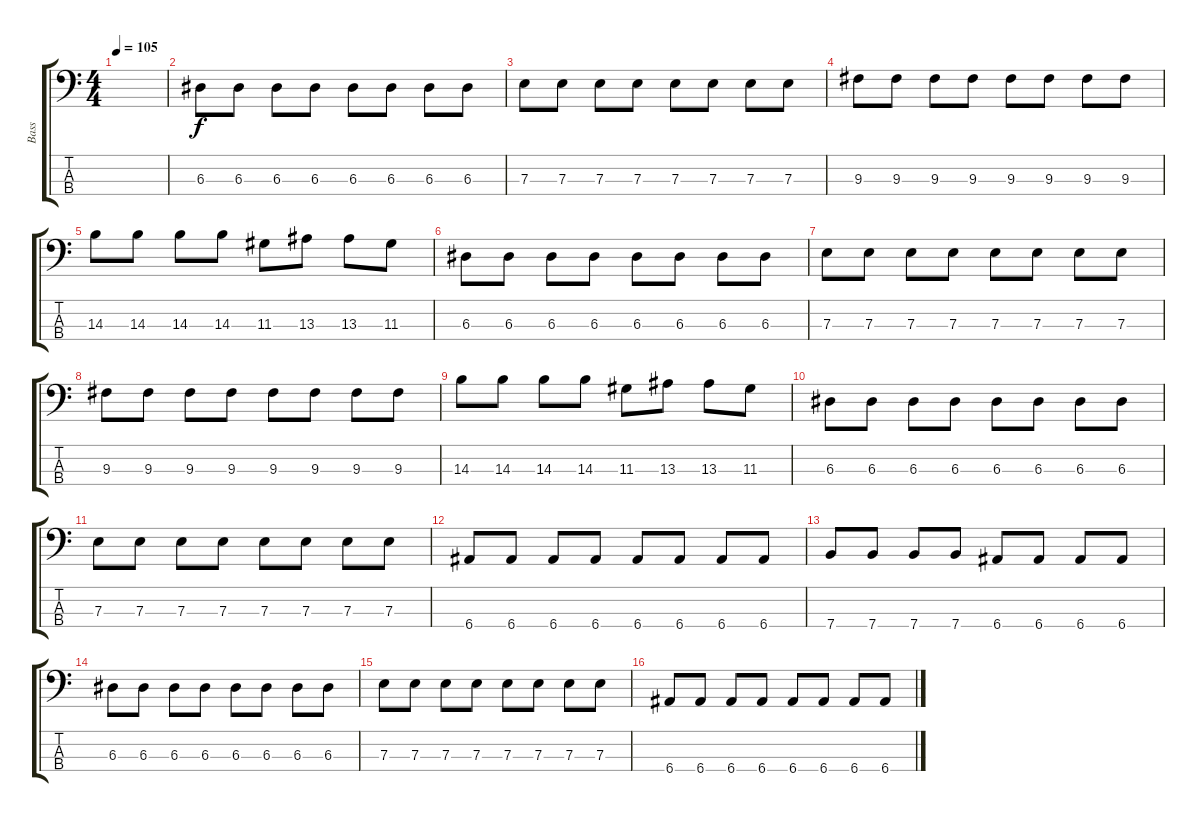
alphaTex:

\track ("Bass" "Bass") {instrument electricbasspick}
\staff {score tabs}
\tuning (G2 D2 A1 E1) {hide}
\ts (4 4)
\tempo 105
\clef f4
\ks c
|
6.3.8 6.3.8 6.3.8 6.3.8 6.3.8 6.3.8 6.3.8 6.3.8 |
7.3.8 7.3.8 7.3.8 7.3.8 7.3.8 7.3.8 7.3.8 7.3.8 |
9.3.8 9.3.8 9.3.8 9.3.8 9.3.8 9.3.8 9.3.8 9.3.8 |
14.3.8 14.3.8 14.3.8 14.3.8 11.3.8 13.3.8 13.3.8 11.3.8 |
6.3.8 6.3.8 6.3.8 6.3.8 6.3.8 6.3.8 6.3.8 6.3.8 |
7.3.8 7.3.8 7.3.8 7.3.8 7.3.8 7.3.8 7.3.8 7.3.8 |
9.3.8 9.3.8 9.3.8 9.3.8 9.3.8 9.3.8 9.3.8 9.3.8 |
14.3.8 14.3.8 14.3.8 14.3.8 11.3.8 13.3.8 13.3.8 11.3.8 |
6.3.8 6.3.8 6.3.8 6.3.8 6.3.8 6.3.8 6.3.8 6.3.8 |
7.3.8 7.3.8 7.3.8 7.3.8 7.3.8 7.3.8 7.3.8 7.3.8 |
6.4.8 6.4.8 6.4.8 6.4.8 6.4.8 6.4.8 6.4.8 6.4.8 |
7.4.8 7.4.8 7.4.8 7.4.8 6.4.8 6.4.8 6.4.8 6.4.8 |
6.3.8 6.3.8 6.3.8 6.3.8 6.3.8 6.3.8 6.3.8 6.3.8 |
7.3.8 7.3.8 7.3.8 7.3.8 7.3.8 7.3.8 7.3.8 7.3.8 |
6.4.8 6.4.8 6.4.8 6.4.8 6.4.8 6.4.8 6.4.8 6.4.8
